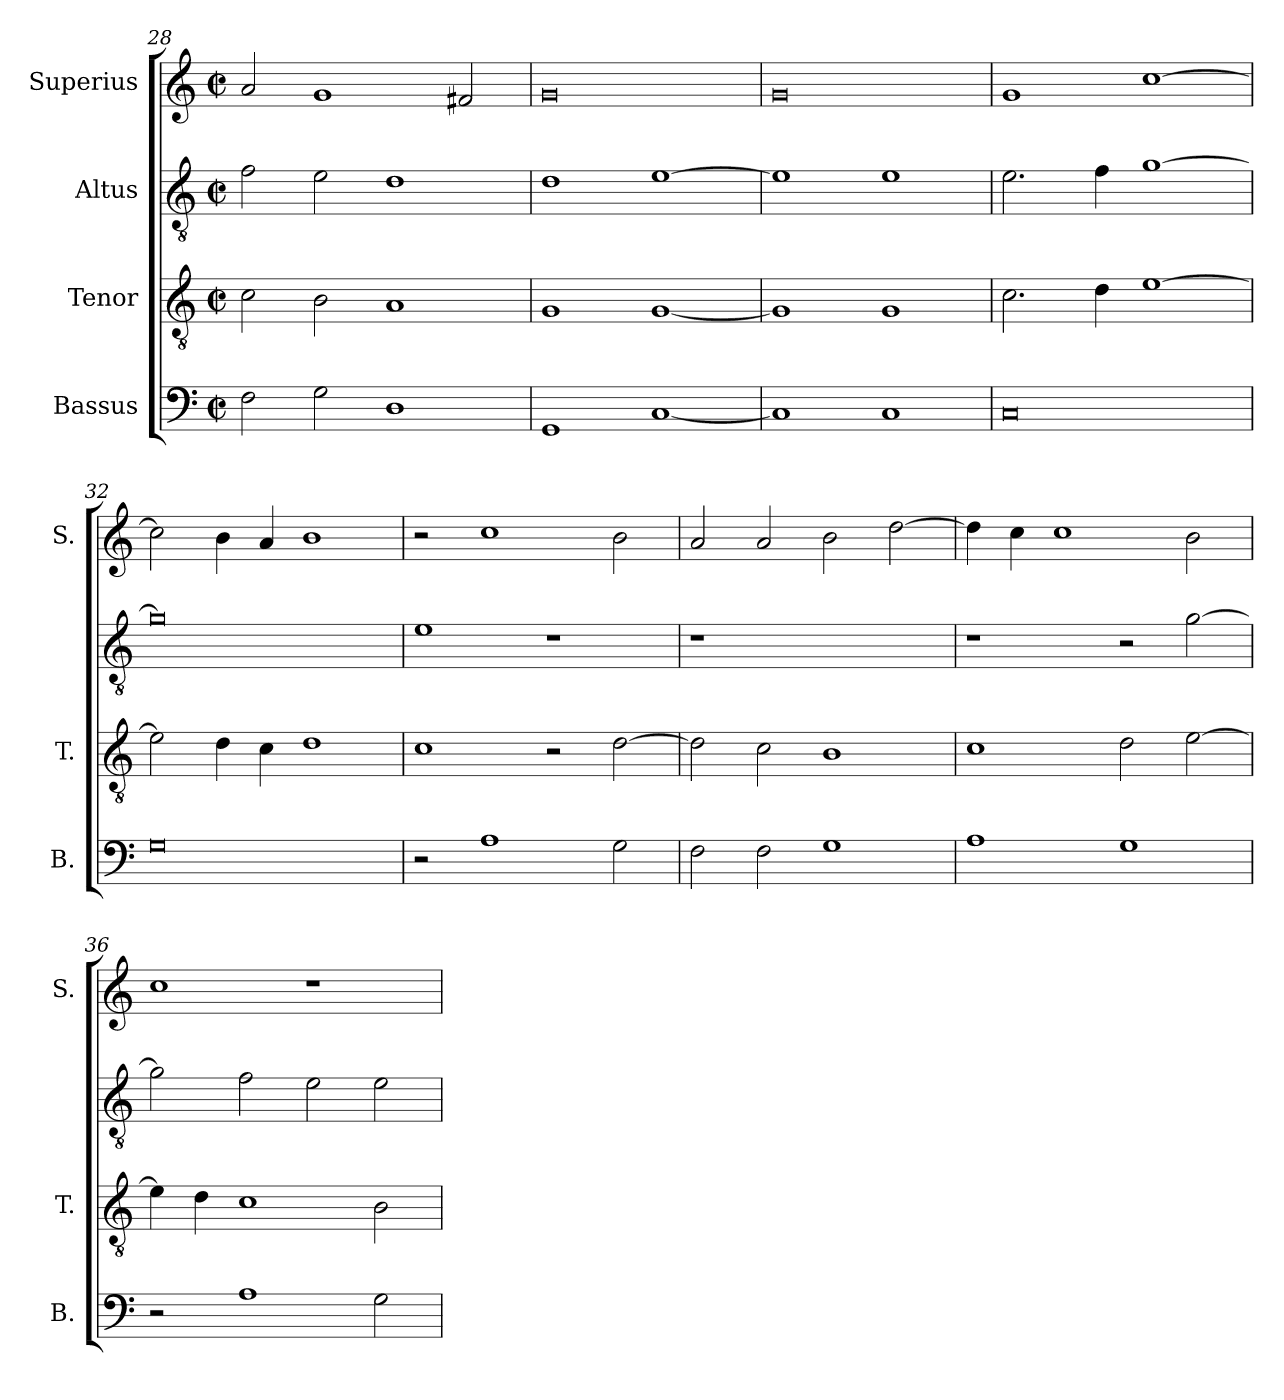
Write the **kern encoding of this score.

**kern	**kern	**kern	**kern
*part4	*part3	*part2	*part1
*staff4	*staff3	*staff2	*staff1
*I"Bassus	*I"Tenor	*I"Altus	*I"Superius
*I'B.	*I'T.	*	*I'S.
*clefF4	*clefGv2	*clefGv2	*clefG2
*	*ITrd7c12	*ITrd7c12	*
*k[]	*k[]	*k[]	*k[]
*C:	*C:	*C:	*C:
*M2/2	*M2/2	*M2/2	*M2/2
*met(c|)	*met(c|)	*met(c|)	*met(c|)
=28	=28	=28	=28
2Fi\	2Ci\	2Fi\	2ai/
2Gi\	2BBi\	2Ei\	1gi
1Di	1AAi	1Di	.
.	.	.	2f#Xi/
!!LO:LB:g=z
=29	=29	=29	=29
1GGi	1GGi	1Di	0gi
[>1Ci	[>1GGi	[>1Ei	.
=30	=30	=30	=30
1Ci]	1GGi]	1Ei]	0gi
1Ci	1GGi	1Ei	.
=31	=31	=31	=31
0Ci	2.Ci\	2.Ei\	1gi
.	4Di\	4Fi\	.
.	[>1Ei	[>1Gi	[>1cci
=32	=32	=32	=32
0Gi	2Ei\]	0Gi]	2cci\]
.	4Di\	.	4bi\
.	4Ci\	.	4ai/
.	1Di	.	1bi
!!LO:LB:g=z
=33	=33	=33	=33
2r	1Ci	1Ei	2r
1Ai	.	.	1cci
.	2r	1r	.
2Gi\	[>2Di\	.	2bi\
=34	=34	=34	=34
!	!	!LO:N:vis=1	!
2Fi\	2Di\]	1r	2ai/
2Fi\	2Ci\	.	2ai/
1Gi	1BBi	1ryy	2bi\
.	.	.	[>2ddi\
=35	=35	=35	=35
1Ai	1Ci	1r	4ddi\]
.	.	.	4cci\
.	.	.	1cci
1Gi	2Di\	2r	.
.	[>2Ei\	[>2Gi\	2bi\
=36	=36	=36	=36
2r	4Ei\]	2Gi\]	1cci
.	4Di\	.	.
1Ai	1Ci	2Fi\	.
.	.	2Ei\	1r
2Gi\	2BBi\	2Ei\	.
=	=	=	=
*-	*-	*-	*-
